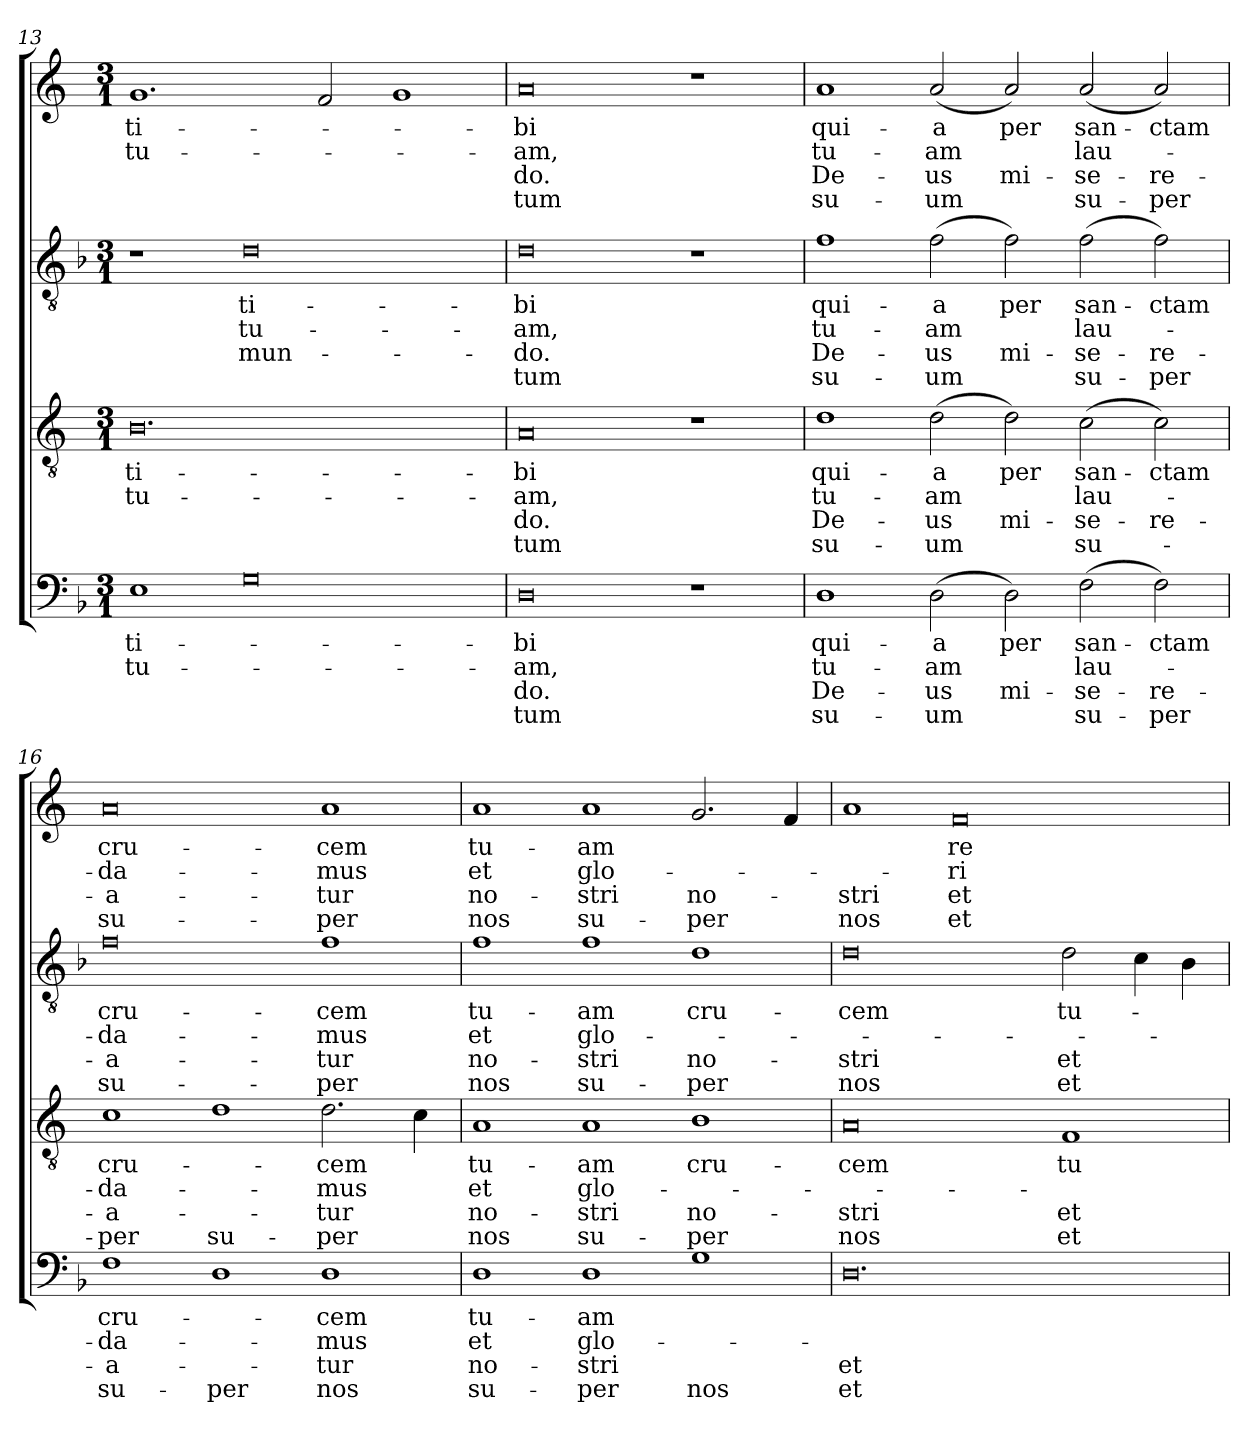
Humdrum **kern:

**kern	**text	**text	**text	**text	**kern	**text	**text	**text	**text	**kern	**text	**text	**text	**text	**kern	**text	**text	**text	**text
*part4	*part4	*part4	*part4	*part4	*part3	*part3	*part3	*part3	*part3	*part2	*part2	*part2	*part2	*part2	*part1	*part1	*part1	*part1	*part1
*staff4	*staff4	*staff4	*staff4	*staff4	*staff3	*staff3	*staff3	*staff3	*staff3	*staff2	*staff2	*staff2	*staff2	*staff2	*staff1	*staff1	*staff1	*staff1	*staff1
!!LO:PB:g=z
*clefF4	*	*	*	*	*clefGv2	*	*	*	*	*clefGv2	*	*	*	*	*clefG2	*	*	*	*
*k[b-]	*	*	*	*	*k[]	*	*	*	*	*k[b-]	*	*	*	*	*k[]	*	*	*	*
*F:	*	*	*	*	*C:	*	*	*	*	*F:	*	*	*	*	*C:	*	*	*	*
*M3/1	*	*	*	*	*M3/1	*	*	*	*	*M3/1	*	*	*	*	*M3/1	*	*	*	*
=13	=13	=13	=13	=13	=13	=13	=13	=13	=13	=13	=13	=13	=13	=13	=13	=13	=13	=13	=13
!	!LO:LY:b	!LO:LY:b	!	!	!	!LO:LY:b	!LO:LY:b	!	!	!	!	!	!	!	!	!LO:LY:b	!LO:LY:b	!	!
1E	ti-	tu-	.	.	0.B	ti-	tu-	.	.	1r	.	.	.	.	1.g	ti-	tu-	.	.
!	!	!	!	!	!	!	!	!	!	!	!LO:LY:b	!LO:LY:b	!LO:LY:b	!	!	!	!	!	!
0G	.	.	.	.	.	.	.	.	.	0d	ti-	tu-	mun-	.	.	.	.	.	.
.	.	.	.	.	.	.	.	.	.	.	.	.	.	.	2f/	.	.	.	.
.	.	.	.	.	.	.	.	.	.	.	.	.	.	.	1g	.	.	.	.
=14	=14	=14	=14	=14	=14	=14	=14	=14	=14	=14	=14	=14	=14	=14	=14	=14	=14	=14	=14
!	!LO:LY:b	!LO:LY:b	!LO:LY:b	!LO:LY:b	!	!LO:LY:b	!LO:LY:b	!LO:LY:b	!LO:LY:b	!	!LO:LY:b	!LO:LY:b	!LO:LY:b	!LO:LY:b	!	!LO:LY:b	!LO:LY:b	!LO:LY:b	!LO:LY:b
0D	-bi	-am,	-do.	-tum	0A	-bi	-am,	-do.	-tum	0d	-bi	-am,	-do.	-tum	0a	-bi	-am,	-do.	-tum
1r	.	.	.	.	1r	.	.	.	.	1r	.	.	.	.	1r	.	.	.	.
=15	=15	=15	=15	=15	=15	=15	=15	=15	=15	=15	=15	=15	=15	=15	=15	=15	=15	=15	=15
!	!LO:LY:b	!LO:LY:b	!LO:LY:b	!LO:LY:b	!	!LO:LY:b	!LO:LY:b	!LO:LY:b	!LO:LY:b	!	!LO:LY:b	!LO:LY:b	!LO:LY:b	!LO:LY:b	!	!LO:LY:b	!LO:LY:b	!LO:LY:b	!LO:LY:b
1D	qui-	tu-	De-	su-	1d	qui-	tu-	De-	su-	1f	qui-	tu-	De-	su-	1a	qui-	tu-	De-	su-
!	!LO:LY:b	!LO:LY:b	!LO:LY:b	!LO:LY:b	!	!LO:LY:b	!LO:LY:b	!LO:LY:b	!LO:LY:b	!	!LO:LY:b	!LO:LY:b	!LO:LY:b	!LO:LY:b	!	!LO:LY:b	!LO:LY:b	!LO:LY:b	!LO:LY:b
(>2D\	-a	-am	-us	-um	(>2d\	-a	-am	-us	-um	(>2f\	-a	-am	-us	-um	(<2a/	-a	-am	-us	-um
!	!LO:LY:b	!	!LO:LY:b	!	!	!LO:LY:b	!	!LO:LY:b	!	!	!LO:LY:b	!	!LO:LY:b	!	!	!LO:LY:b	!	!LO:LY:b	!
2D\)	per	.	mi-	.	2d\)	per	.	mi-	.	2f\)	per	.	mi-	.	2a/)	per	.	mi-	.
!	!LO:LY:b	!LO:LY:b	!LO:LY:b	!LO:LY:b	!	!LO:LY:b	!LO:LY:b	!LO:LY:b	!LO:LY:b	!	!LO:LY:b	!LO:LY:b	!LO:LY:b	!LO:LY:b	!	!LO:LY:b	!LO:LY:b	!LO:LY:b	!LO:LY:b
(>2F\	san-	lau-	-se-	su-	(>2c\	san-	lau-	-se-	su-	(>2f\	san-	lau-	-se-	su-	(<2a/	san-	lau-	-se-	su-
!	!LO:LY:b	!	!LO:LY:b	!LO:LY:b	!	!LO:LY:b	!	!LO:LY:b	!	!	!LO:LY:b	!	!LO:LY:b	!LO:LY:b	!	!LO:LY:b	!	!LO:LY:b	!LO:LY:b
2F\)	-ctam	.	-re-	-per	2c\)	-ctam	.	-re-	.	2f\)	-ctam	.	-re-	-per	2a/)	-ctam	.	-re-	-per
=16	=16	=16	=16	=16	=16	=16	=16	=16	=16	=16	=16	=16	=16	=16	=16	=16	=16	=16	=16
!	!LO:LY:b	!LO:LY:b	!LO:LY:b	!LO:LY:b	!	!LO:LY:b	!LO:LY:b	!LO:LY:b	!LO:LY:b	!	!LO:LY:b	!LO:LY:b	!LO:LY:b	!LO:LY:b	!	!LO:LY:b	!LO:LY:b	!LO:LY:b	!LO:LY:b
1F	cru-	-da-	-a-	su-	1c	cru-	-da-	-a-	-per	0f	cru-	-da-	-a-	su-	0a	cru-	-da-	-a-	su-
!	!	!	!	!LO:LY:b	!	!	!	!	!LO:LY:b	!	!	!	!	!	!	!	!	!	!
1D	.	.	.	-per	1d	.	.	.	su-	.	.	.	.	.	.	.	.	.	.
!	!LO:LY:b	!LO:LY:b	!LO:LY:b	!LO:LY:b	!	!LO:LY:b	!LO:LY:b	!LO:LY:b	!LO:LY:b	!	!LO:LY:b	!LO:LY:b	!LO:LY:b	!LO:LY:b	!	!LO:LY:b	!LO:LY:b	!LO:LY:b	!LO:LY:b
1D	-cem	-mus	-tur	nos	2.d\	-cem	-mus	-tur	-per	1f	-cem	-mus	-tur	-per	1a	-cem	-mus	-tur	-per
.	.	.	.	.	4c\	.	.	.	.	.	.	.	.	.	.	.	.	.	.
!!LO:LB:g=z
=17	=17	=17	=17	=17	=17	=17	=17	=17	=17	=17	=17	=17	=17	=17	=17	=17	=17	=17	=17
!	!LO:LY:b	!LO:LY:b	!LO:LY:b	!LO:LY:b	!	!LO:LY:b	!LO:LY:b	!LO:LY:b	!LO:LY:b	!	!LO:LY:b	!LO:LY:b	!LO:LY:b	!LO:LY:b	!	!LO:LY:b	!LO:LY:b	!LO:LY:b	!LO:LY:b
1D	tu-	et	no-	su-	1A	tu-	et	no-	nos	1f	tu-	et	no-	nos	1a	tu-	et	no-	nos
!	!LO:LY:b	!LO:LY:b	!LO:LY:b	!LO:LY:b	!	!LO:LY:b	!LO:LY:b	!LO:LY:b	!LO:LY:b	!	!LO:LY:b	!LO:LY:b	!LO:LY:b	!LO:LY:b	!	!LO:LY:b	!LO:LY:b	!LO:LY:b	!LO:LY:b
1D	-am	glo-	-stri	-per	1A	-am	glo-	-stri	su-	1f	-am	glo-	-stri	su-	1a	-am	glo-	-stri	su-
!	!	!	!	!LO:LY:b	!	!LO:LY:b	!	!LO:LY:b	!LO:LY:b	!	!LO:LY:b	!	!LO:LY:b	!LO:LY:b	!	!	!	!LO:LY:b	!LO:LY:b
1G	.	.	.	nos	1B	cru-	.	no-	-per	1d	cru-	.	no-	-per	2.g/	.	.	no-	-per
.	.	.	.	.	.	.	.	.	.	.	.	.	.	.	4f/	.	.	.	.
=18	=18	=18	=18	=18	=18	=18	=18	=18	=18	=18	=18	=18	=18	=18	=18	=18	=18	=18	=18
!	!	!	!LO:LY:b	!LO:LY:b	!	!LO:LY:b	!	!LO:LY:b	!LO:LY:b	!	!LO:LY:b	!	!LO:LY:b	!LO:LY:b	!	!	!	!LO:LY:b	!LO:LY:b
0.D	.	.	et	et	0A	-cem	.	-stri	nos	0d	-cem	.	-stri	nos	1a	.	.	-stri	nos
!	!	!	!	!	!	!	!	!	!	!	!	!	!	!	!	!LO:LY:b	!LO:LY:b	!LO:LY:b	!LO:LY:b
.	.	.	.	.	.	.	.	.	.	.	.	.	.	.	0f	re-	-ri-	et	et
!	!	!	!	!	!	!LO:LY:b	!	!LO:LY:b	!LO:LY:b	!	!LO:LY:b	!	!LO:LY:b	!LO:LY:b	!	!	!	!	!
.	.	.	.	.	1F	tu-	.	et	et	2d\	tu-	.	et	et	.	.	.	.	.
.	.	.	.	.	.	.	.	.	.	4c\	.	.	.	.	.	.	.	.	.
.	.	.	.	.	.	.	.	.	.	4B-\	.	.	.	.	.	.	.	.	.
=	=	=	=	=	=	=	=	=	=	=	=	=	=	=	=	=	=	=	=
*-	*-	*-	*-	*-	*-	*-	*-	*-	*-	*-	*-	*-	*-	*-	*-	*-	*-	*-	*-
